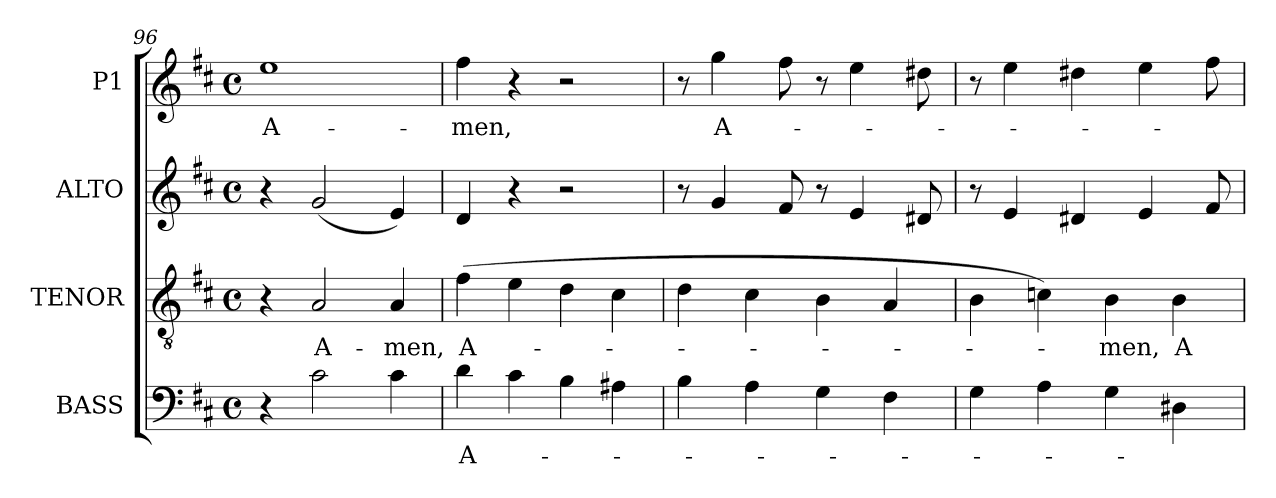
**kern	**text	**kern	**text	**kern	**kern	**text
*part4	*part4	*part3	*part3	*part2	*part1	*part1
*staff4	*staff4	*staff3	*staff3	*staff2	*staff1	*staff1
*I"BASS	*	*I"TENOR	*	*I"ALTO	*I"P1	*
*clefF4	*	*clefGv2	*	*clefG2	*clefG2	*
*	*	*ITrd7c12	*	*	*	*
*k[f#c#]	*	*k[f#c#]	*	*k[f#c#]	*k[f#c#]	*
*D:	*	*D:	*	*D:	*D:	*
*M4/4	*	*M4/4	*	*M4/4	*M4/4	*
*met(c)	*	*met(c)	*	*met(c)	*met(c)	*
=96	=96	=96	=96	=96	=96	=96
!	!	!	!	!	!	!LO:LY:b:color=#000000
4r	.	4r	.	4r	1eei	A-
!	!	!	!LO:LY:b:color=#000000	!	!	!
2c#i\	.	2AAi/	A-	(2gi/	.	.
!	!	!	!LO:LY:b:color=#000000	!	!	!
4c#i\	.	4AAi/	-men,	4ei/)	.	.
=97	=97	=97	=97	=97	=97	=97
!	!LO:LY:b:color=#000000	!	!	!	!	!
!	!	!	!LO:LY:b:color=#000000	!	!	!
!	!	!	!	!	!	!LO:LY:b:color=#000000
4di\	A-	(4F#i\	A-	4di/	4ff#i\	-men,
4c#i\	.	4Ei\	.	4r	4r	.
4Bi\	.	4Di\	.	2r	2r	.
4A#Xi\	.	4C#i\	.	.	.	.
=98	=98	=98	=98	=98	=98	=98
4Bi\	.	4Di\	.	8r	8r	.
!	!	!	!	!	!	!LO:LY:b:color=#000000
.	.	.	.	4gi/	4ggi\	A-
4Ai\	.	4C#i\	.	.	.	.
.	.	.	.	8f#i/	8ff#i\	.
4Gi\	.	4BBi\	.	8r	8r	.
.	.	.	.	4ei/	4eei\	.
4F#i\	.	4AAi/	.	.	.	.
.	.	.	.	8d#Xi/	8dd#Xi\	.
=99	=99	=99	=99	=99	=99	=99
4Gi\	.	4BBi\	.	8r	8r	.
.	.	.	.	4ei/	4eei\	.
4Ai\	.	4Cni\)	.	.	.	.
.	.	.	.	4d#Xi/	4dd#Xi\	.
!	!	!	!LO:LY:b:color=#000000	!	!	!
4Gi\	.	4BBi\	-men,	.	.	.
.	.	.	.	4ei/	4eei\	.
!	!	!	!LO:LY:b:color=#000000	!	!	!
4D#Xi\	.	4BBi\	A-	.	.	.
.	.	.	.	8f#i/	8ff#i\	.
=	=	=	=	=	=	=
*-	*-	*-	*-	*-	*-	*-
